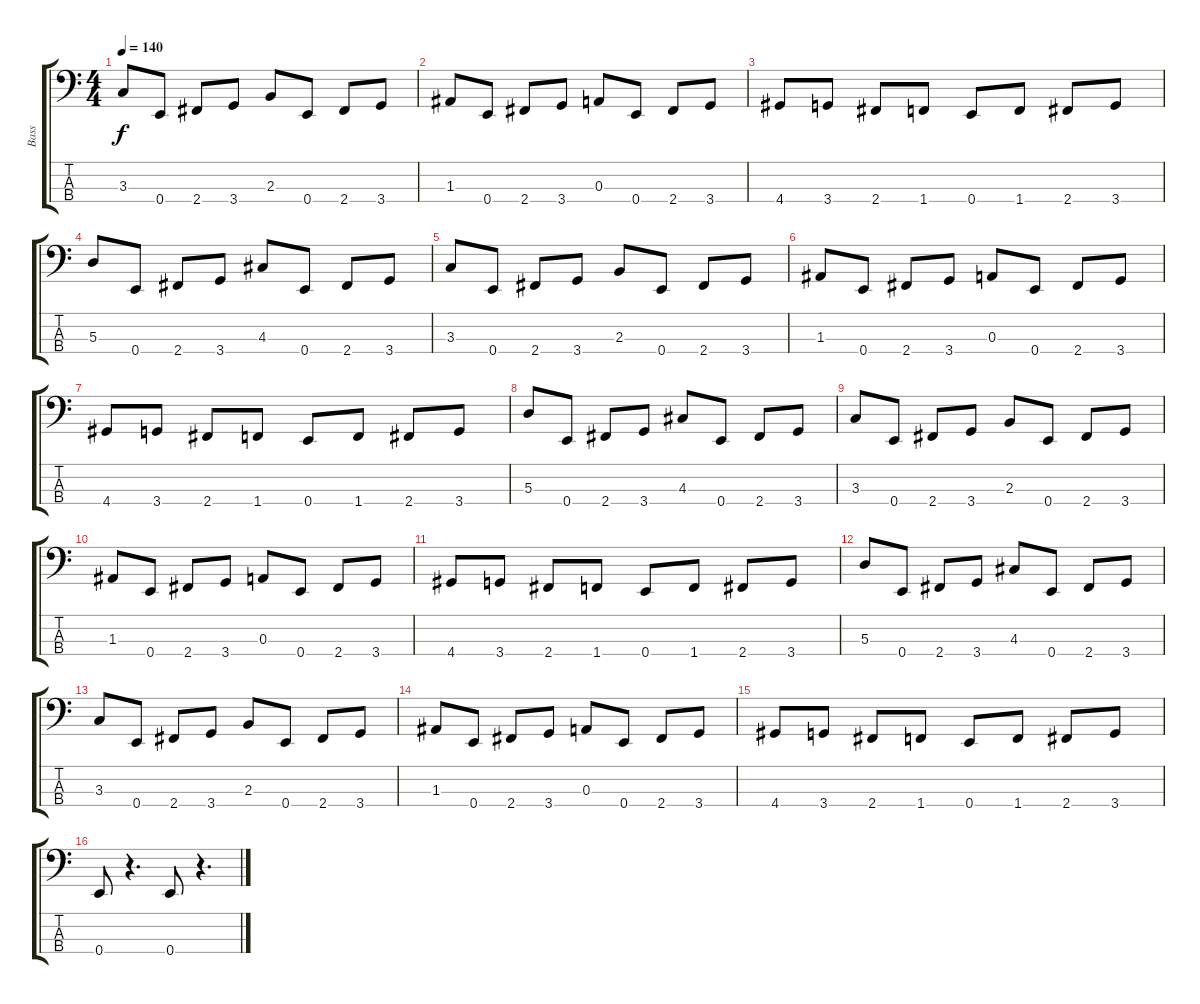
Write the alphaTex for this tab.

\track ("Bass" "Bass") {instrument electricbassfinger}
\staff {score tabs}
\tuning (G2 D2 A1 E1) {hide}
\ts (4 4)
\tempo 140
\clef f4
\ks c
3.3.8{dy f} 0.4.8 2.4.8 3.4.8 2.3.8 0.4.8 2.4.8 3.4.8 |
1.3.8 0.4.8 2.4.8 3.4.8 0.3.8 0.4.8 2.4.8 3.4.8 |
4.4.8 3.4.8 2.4.8 1.4.8 0.4.8 1.4.8 2.4.8 3.4.8 |
5.3.8 0.4.8 2.4.8 3.4.8 4.3.8 0.4.8 2.4.8 3.4.8 |
3.3.8 0.4.8 2.4.8 3.4.8 2.3.8 0.4.8 2.4.8 3.4.8 |
1.3.8 0.4.8 2.4.8 3.4.8 0.3.8 0.4.8 2.4.8 3.4.8 |
4.4.8 3.4.8 2.4.8 1.4.8 0.4.8 1.4.8 2.4.8 3.4.8 |
5.3.8 0.4.8 2.4.8 3.4.8 4.3.8 0.4.8 2.4.8 3.4.8 |
3.3.8 0.4.8 2.4.8 3.4.8 2.3.8 0.4.8 2.4.8 3.4.8 |
1.3.8 0.4.8 2.4.8 3.4.8 0.3.8 0.4.8 2.4.8 3.4.8 |
4.4.8 3.4.8 2.4.8 1.4.8 0.4.8 1.4.8 2.4.8 3.4.8 |
5.3.8 0.4.8 2.4.8 3.4.8 4.3.8 0.4.8 2.4.8 3.4.8 |
3.3.8 0.4.8 2.4.8 3.4.8 2.3.8 0.4.8 2.4.8 3.4.8 |
1.3.8 0.4.8 2.4.8 3.4.8 0.3.8 0.4.8 2.4.8 3.4.8 |
4.4.8 3.4.8 2.4.8 1.4.8 0.4.8 1.4.8 2.4.8 3.4.8 |
0.4.8 r.4{d} 0.4.8 r.4{d}
